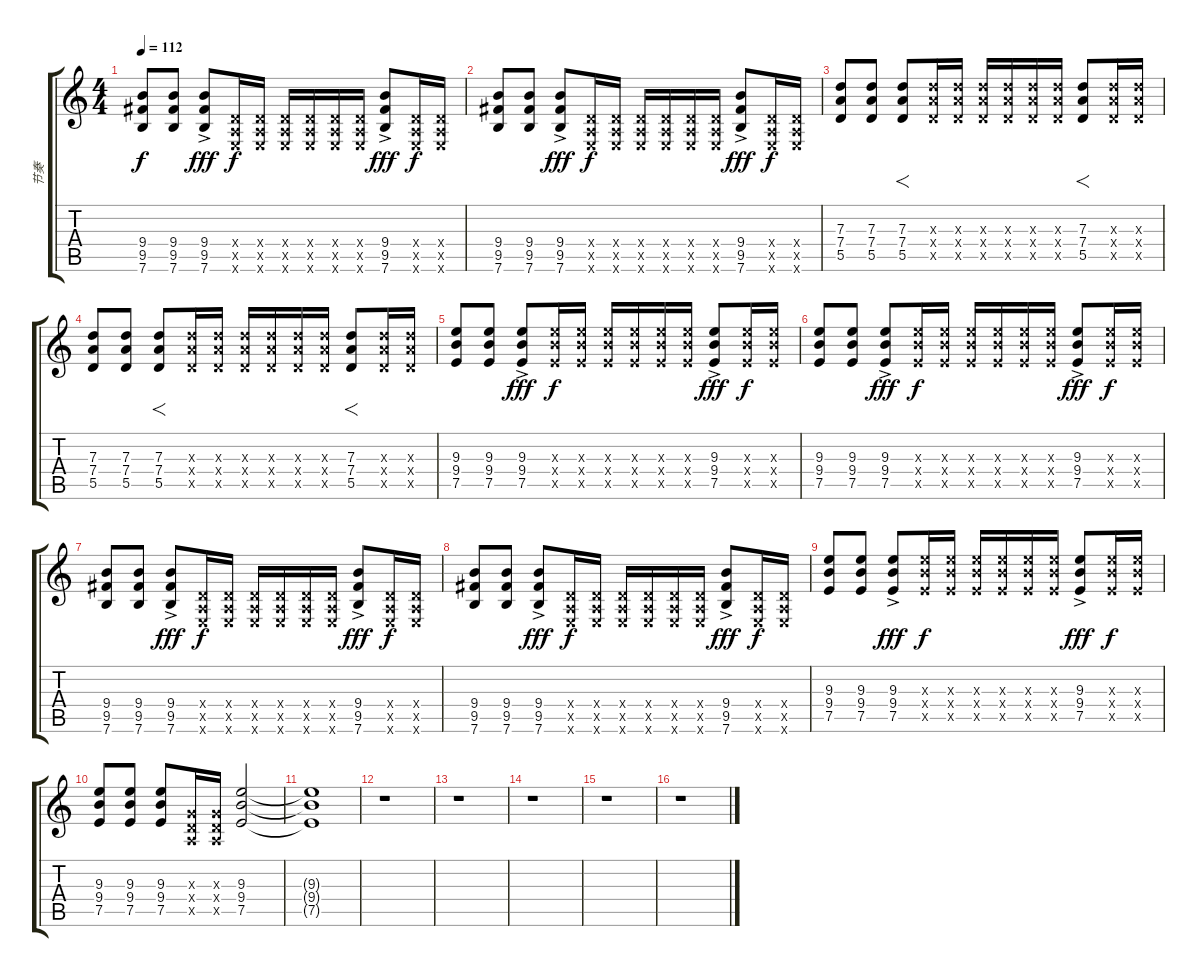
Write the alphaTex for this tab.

\track ("节奏" "节奏") {instrument distortionguitar}
\staff {score tabs}
\tuning (E4 B3 G3 D3 A2 E2) {hide}
\ts (4 4)
\tempo 112
\clef g2
\ks c
(9.4 9.5 7.6).8{dy f} (9.4 9.5 7.6).8 (9.4{ac} 9.5 7.6).8{dy fff} (0.4{x} 0.5{x} 0.6{x}).16{dy f} (0.4{x} 0.5{x} 0.6{x}).16 (0.4{x} 0.5{x} 0.6{x}).16 (0.4{x} 0.5{x} 0.6{x}).16 (0.4{x} 0.5{x} 0.6{x}).16 (0.4{x} 0.5{x} 0.6{x}).16 (9.4{ac} 9.5 7.6).8{dy fff} (0.4{x} 0.5{x} 0.6{x}).16{dy f} (0.4{x} 0.5{x} 0.6{x}).16 |
(9.4 9.5 7.6).8 (9.4 9.5 7.6).8 (9.4{ac} 9.5 7.6).8{dy fff} (0.4{x} 0.5{x} 0.6{x}).16{dy f} (0.4{x} 0.5{x} 0.6{x}).16 (0.4{x} 0.5{x} 0.6{x}).16 (0.4{x} 0.5{x} 0.6{x}).16 (0.4{x} 0.5{x} 0.6{x}).16 (0.4{x} 0.5{x} 0.6{x}).16 (9.4{ac} 9.5 7.6).8{dy fff} (0.4{x} 0.5{x} 0.6{x}).16{dy f} (0.4{x} 0.5{x} 0.6{x}).16 |
(7.3 7.4 5.5).8 (7.3 7.4 5.5).8 (7.3 7.4 5.5).8{f} (7.3{x} 7.4{x} 5.5{x}).16 (7.3{x} 7.4{x} 5.5{x}).16 (7.3{x} 7.4{x} 5.5{x}).16 (7.3{x} 7.4{x} 5.5{x}).16 (7.3{x} 7.4{x} 5.5{x}).16 (7.3{x} 7.4{x} 5.5{x}).16 (7.3 7.4 5.5).8{f} (7.3{x} 7.4{x} 5.5{x}).16 (7.3{x} 7.4{x} 5.5{x}).16 |
(7.3 7.4 5.5).8 (7.3 7.4 5.5).8 (7.3 7.4 5.5).8{f} (7.3{x} 7.4{x} 5.5{x}).16 (7.3{x} 7.4{x} 5.5{x}).16 (7.3{x} 7.4{x} 5.5{x}).16 (7.3{x} 7.4{x} 5.5{x}).16 (7.3{x} 7.4{x} 5.5{x}).16 (7.3{x} 7.4{x} 5.5{x}).16 (7.3 7.4 5.5).8{f} (7.3{x} 7.4{x} 5.5{x}).16 (7.3{x} 7.4{x} 5.5{x}).16 |
(9.3 9.4 7.5).8 (9.3 9.4 7.5).8 (9.3{ac} 9.4 7.5).8{dy fff} (9.3{x} 9.4{x} 7.5{x}).16{dy f} (9.3{x} 9.4{x} 7.5{x}).16 (9.3{x} 9.4{x} 7.5{x}).16 (9.3{x} 9.4{x} 7.5{x}).16 (9.3{x} 9.4{x} 7.5{x}).16 (9.3{x} 9.4{x} 7.5{x}).16 (9.3{ac} 9.4 7.5).8{dy fff} (9.3{x} 9.4{x} 7.5{x}).16{dy f} (9.3{x} 9.4{x} 7.5{x}).16 |
(9.3 9.4 7.5).8 (9.3 9.4 7.5).8 (9.3{ac} 9.4 7.5).8{dy fff} (9.3{x} 9.4{x} 7.5{x}).16{dy f} (9.3{x} 9.4{x} 7.5{x}).16 (9.3{x} 9.4{x} 7.5{x}).16 (9.3{x} 9.4{x} 7.5{x}).16 (9.3{x} 9.4{x} 7.5{x}).16 (9.3{x} 9.4{x} 7.5{x}).16 (9.3{ac} 9.4 7.5).8{dy fff} (9.3{x} 9.4{x} 7.5{x}).16{dy f} (9.3{x} 9.4{x} 7.5{x}).16 |
(9.4 9.5 7.6).8 (9.4 9.5 7.6).8 (9.4{ac} 9.5 7.6).8{dy fff} (0.4{x} 0.5{x} 0.6{x}).16{dy f} (0.4{x} 0.5{x} 0.6{x}).16 (0.4{x} 0.5{x} 0.6{x}).16 (0.4{x} 0.5{x} 0.6{x}).16 (0.4{x} 0.5{x} 0.6{x}).16 (0.4{x} 0.5{x} 0.6{x}).16 (9.4{ac} 9.5 7.6).8{dy fff} (0.4{x} 0.5{x} 0.6{x}).16{dy f} (0.4{x} 0.5{x} 0.6{x}).16 |
(9.4 9.5 7.6).8 (9.4 9.5 7.6).8 (9.4{ac} 9.5 7.6).8{dy fff} (0.4{x} 0.5{x} 0.6{x}).16{dy f} (0.4{x} 0.5{x} 0.6{x}).16 (0.4{x} 0.5{x} 0.6{x}).16 (0.4{x} 0.5{x} 0.6{x}).16 (0.4{x} 0.5{x} 0.6{x}).16 (0.4{x} 0.5{x} 0.6{x}).16 (9.4{ac} 9.5 7.6).8{dy fff} (0.4{x} 0.5{x} 0.6{x}).16{dy f} (0.4{x} 0.5{x} 0.6{x}).16 |
(9.3 9.4 7.5).8 (9.3 9.4 7.5).8 (9.3{ac} 9.4 7.5).8{dy fff} (9.3{x} 9.4{x} 7.5{x}).16{dy f} (9.3{x} 9.4{x} 7.5{x}).16 (9.3{x} 9.4{x} 7.5{x}).16 (9.3{x} 9.4{x} 7.5{x}).16 (9.3{x} 9.4{x} 7.5{x}).16 (9.3{x} 9.4{x} 7.5{x}).16 (9.3{ac} 9.4 7.5).8{dy fff} (9.3{x} 9.4{x} 7.5{x}).16{dy f} (9.3{x} 9.4{x} 7.5{x}).16 |
(9.3 9.4 7.5).8 (9.3 9.4 7.5).8 (9.3 9.4 7.5).8 (0.3{x} 0.4{x} 0.5{x}).16 (0.3{x} 0.4{x} 0.5{x}).16 (9.3 9.4 7.5).2 |
(9.3{t} 9.4{t} 7.5{t}).1 |
r.1 |
r.1 |
r.1 |
r.1 |
r.1
